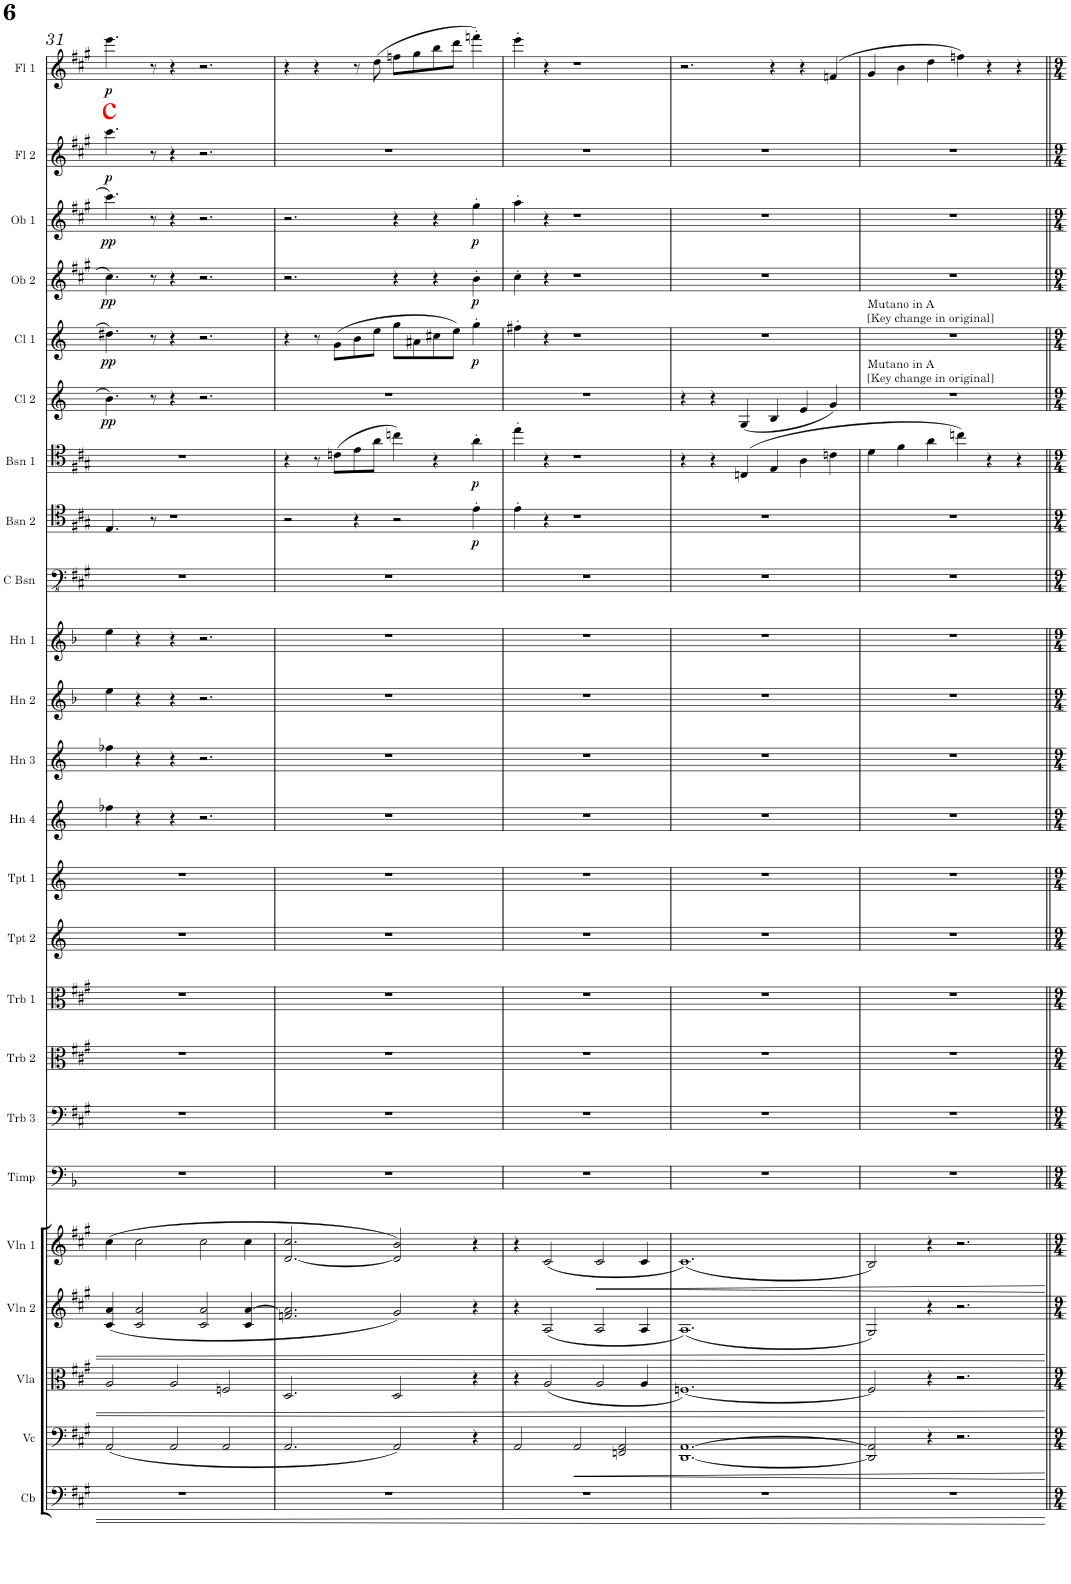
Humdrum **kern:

**kern	**kern	**kern	**kern	**kern	**kern	**kern	**kern	**kern	**kern	**kern	**kern	**kern	**kern	**kern	**kern	**kern	**dynam	**kern	**dynam	**kern	**dynam	**kern	**dynam	**kern	**dynam	**kern	**dynam	**kern	**dynam	**kern	**text	**dynam
*part24	*part23	*part22	*part21	*part20	*part19	*part18	*part17	*part16	*part15	*part14	*part13	*part12	*part11	*part10	*part9	*part8	*part8	*part7	*part7	*part6	*part6	*part5	*part5	*part4	*part4	*part3	*part3	*part2	*part2	*part1	*part1	*part1
*staff24	*staff23	*staff22	*staff21	*staff20	*staff19	*staff18	*staff17	*staff16	*staff15	*staff14	*staff13	*staff12	*staff11	*staff10	*staff9	*staff8	*staff8	*staff7	*staff7	*staff6	*staff6	*staff5	*staff5	*staff4	*staff4	*staff3	*staff3	*staff2	*staff2	*staff1	*staff1	*staff1
*I"Contrabass	*I"Violoncello	*I"Viola	*I"Violin 2	*I"Violin 1	*I"Timpani	*I"Trombone 3	*I"Trombone 2	*I"Trombone 1	*I"F Trumpet 2	*I"F Trumpet 1	*I"F Horn 4	*I"F Horn 3	*I"C Horn 2	*I"C Horn 1	*I"Contrabassoon	*I"Bassoon 2	*	*I"Bassoon 1	*	*I"Bb Clarinet 2	*	*I"Bb Clarinet 1	*	*I"Oboe 2	*	*I"Oboe 1	*	*I"Flute 2	*	*I"Flute 1	*	*
*I'Cb	*I'Vc	*I'Vla	*I'Vln 2	*I'Vln 1	*I'Timp	*I'Trb 3	*I'Trb 2	*I'Trb 1	*I'Tpt 2	*I'Tpt 1	*I'Hn 4	*I'Hn 3	*I'Hn 2	*I'Hn 1	*I'C Bsn	*I'Bsn 2	*	*I'Bsn 1	*	*I'Cl 2	*	*I'Cl 1	*	*I'Ob 2	*	*I'Ob 1	*	*I'Fl 2	*	*I'Fl 1	*	*
!!LO:PB:g=z
*clefF4	*clefF4	*clefC3	*clefG2	*clefG2	*clefF4	*clefF4	*clefC3	*clefC3	*clefG2	*clefG2	*clefG2	*clefG2	*clefG2	*clefG2	*clefFv4	*clefC4	*	*clefC4	*	*clefG2	*	*clefG2	*	*clefG2	*	*clefG2	*	*clefG2	*	*clefG2	*	*
*Trd7c12	*	*	*	*	*	*	*	*	*Trd-3c-5	*Trd-3c-5	*Trd4c7	*Trd4c7	*Trd7c12	*Trd7c12	*	*	*	*	*	*Trd1c2	*	*Trd1c2	*	*	*	*	*	*	*	*	*	*
*k[f#c#g#]	*k[f#c#g#]	*k[f#c#g#]	*k[f#c#g#]	*k[f#c#g#]	*k[b-]	*k[f#c#g#]	*k[f#c#g#]	*k[f#c#g#]	*k[]	*k[]	*k[]	*k[]	*k[b-]	*k[b-]	*k[f#c#g#]	*k[f#c#g#]	*	*k[f#c#g#]	*	*k[]	*	*k[]	*	*k[f#c#g#]	*	*k[f#c#g#]	*	*k[f#c#g#]	*	*k[f#c#g#]	*	*
*M6/4	*M6/4	*M6/4	*M6/4	*M6/4	*M6/4	*M6/4	*M6/4	*M6/4	*M6/4	*M6/4	*M6/4	*M6/4	*M6/4	*M6/4	*M6/4	*M6/4	*	*M6/4	*	*M6/4	*	*M6/4	*	*M6/4	*	*M6/4	*	*M6/4	*	*M6/4	*	*
=31	=31	=31	=31	=31	=31	=31	=31	=31	=31	=31	=31	=31	=31	=31	=31	=31	=31	=31	=31	=31	=31	=31	=31	=31	=31	=31	=31	=31	=31	=31	=31	=31
!	!	!	!	!	!	!	!	!	!	!	!	!	!	!	!	!	!	!	!	!	!LO:DY:b	!	!LO:DY:b	!	!LO:DY:b	!	!LO:DY:b	!	!LO:DY:b	!	!LO:LY:b:color=#FF0000	!LO:DY:b
1.r	(2AA/	2A/	(4c#/ 4a/	(4cc#\	1.r	1.r	1.r	1.r	1.r	1.r	4ff-X\	4ff-X\	4ee\	4ee\	1.r	4.E/	.	1.r	.	4.b\	pp	4.dd#X\	pp	4.cc#\	pp	4.ccc#\	pp	4.ccc#\	p	4.eee\	c	p
.	.	.	2c#/ 2a/	2cc#\	.	.	.	.	.	.	4r	4r	4r	4r	.	.	.	.	.	.	.	.	.	.	.	.	.	.	.	.	.	.
.	.	.	.	.	.	.	.	.	.	.	.	.	.	.	.	8r	.	.	.	8r	.	8r	.	8r	.	8r	.	8r	.	8r	.	.
.	2AA/	2A/	.	.	.	.	.	.	.	.	4r	4r	4r	4r	.	1r	.	.	.	4r	.	4r	.	4r	.	4r	.	4r	.	4r	.	.
.	.	.	2c#/ 2a/	2cc#\	.	.	.	.	.	.	2.r	2.r	2.r	2.r	.	.	.	.	.	2.r	.	2.r	.	2.r	.	2.r	.	2.r	.	2.r	.	.
.	2AA/	2Fn/	.	.	.	.	.	.	.	.	.	.	.	.	.	.	.	.	.	.	.	.	.	.	.	.	.	.	.	.	.	.
.	.	.	4c#/ [4a/	4cc#\	.	.	.	.	.	.	.	.	.	.	.	.	.	.	.	.	.	.	.	.	.	.	.	.	.	.	.	.
=32	=32	=32	=32	=32	=32	=32	=32	=32	=32	=32	=32	=32	=32	=32	=32	=32	=32	=32	=32	=32	=32	=32	=32	=32	=32	=32	=32	=32	=32	=32	=32	=32
1.r	2.AA/	2.D/	2.fn/ 2.a/]	[2.d/ 2.cc#/	1.r	1.r	1.r	1.r	1.r	1.r	1.r	1.r	1.r	1.r	1.r	2r	.	4r	.	1.r	.	4r	.	2.r	.	2.r	.	1.r	.	4r	.	.
.	.	.	.	.	.	.	.	.	.	.	.	.	.	.	.	.	.	8r	.	.	.	8r	.	.	.	.	.	.	.	4r	.	.
.	.	.	.	.	.	.	.	.	.	.	.	.	.	.	.	.	.	(8cn\L	.	.	.	(8g\L	.	.	.	.	.	.	.	.	.	.
.	.	.	.	.	.	.	.	.	.	.	.	.	.	.	.	4r	.	8e\	.	.	.	8b\	.	.	.	.	.	.	.	8r	.	.
.	.	.	.	.	.	.	.	.	.	.	.	.	.	.	.	.	.	8a\J	.	.	.	8ee\J	.	.	.	.	.	.	.	(8dd\	.	.
.	2AA/)	2D/	2g#/)	2d/] 2b/)	.	.	.	.	.	.	.	.	.	.	.	2r	.	4ccn\)	.	.	.	8gg\L	.	4r	.	4r	.	.	.	8ffn\L	.	.
.	.	.	.	.	.	.	.	.	.	.	.	.	.	.	.	.	.	.	.	.	.	8a#X\	.	.	.	.	.	.	.	8gg#\	.	.
.	.	.	.	.	.	.	.	.	.	.	.	.	.	.	.	.	.	4r	.	.	.	8cc#X\	.	4r	.	4r	.	.	.	8bb\	.	.
.	.	.	.	.	.	.	.	.	.	.	.	.	.	.	.	.	.	.	.	.	.	8ee\J)	.	.	.	.	.	.	.	8ddd\J	.	.
!	!	!	!	!	!	!	!	!	!	!	!	!	!	!	!	!	!LO:DY:b	!	!LO:DY:b	!	!	!	!LO:DY:b	!	!LO:DY:b	!	!LO:DY:b	!	!	!	!	!
.	4r	4r	4r	4r	.	.	.	.	.	.	.	.	.	.	.	4e'\	p	4a'\	p	.	.	4gg'\	p	4b'\	p	4gg#'\	p	.	.	4fffn'\)	.	.
=33	=33	=33	=33	=33	=33	=33	=33	=33	=33	=33	=33	=33	=33	=33	=33	=33	=33	=33	=33	=33	=33	=33	=33	=33	=33	=33	=33	=33	=33	=33	=33	=33
1.r	2AA/	4r	4r	4r	1.r	1.r	1.r	1.r	1.r	1.r	1.r	1.r	1.r	1.r	1.r	4e'\	.	4ee'\	.	1.r	.	4ff#X'\	.	4cc#'\	.	4aa'\	.	1.r	.	4eee'\	.	.
.	.	(2A/	(2A/	(2c#/	.	.	.	.	.	.	.	.	.	.	.	4r	.	4r	.	.	.	4r	.	4r	.	4r	.	.	.	4r	.	.
.	2AA/	.	.	.	.	.	.	.	.	.	.	.	.	.	.	1r	.	1r	.	.	.	1r	.	1r	.	1r	.	.	.	1r	.	.
.	.	2A/	2A/	2c#/	.	.	.	.	.	.	.	.	.	.	.	.	.	.	.	.	.	.	.	.	.	.	.	.	.	.	.	.
.	2FFn/ 2AA/	.	.	.	.	.	.	.	.	.	.	.	.	.	.	.	.	.	.	.	.	.	.	.	.	.	.	.	.	.	.	.
.	.	4A/	4A/	4c#/	.	.	.	.	.	.	.	.	.	.	.	.	.	.	.	.	.	.	.	.	.	.	.	.	.	.	.	.
=34	=34	=34	=34	=34	=34	=34	=34	=34	=34	=34	=34	=34	=34	=34	=34	=34	=34	=34	=34	=34	=34	=34	=34	=34	=34	=34	=34	=34	=34	=34	=34	=34
1.r	[1.DD [1.AA	[1.Fn)	(1.A)	(1.c#)	1.r	1.r	1.r	1.r	1.r	1.r	1.r	1.r	1.r	1.r	1.r	1.r	.	4r	.	4r	.	1.r	.	1.r	.	1.r	.	1.r	.	2.r	.	.
.	.	.	.	.	.	.	.	.	.	.	.	.	.	.	.	.	.	4r	.	4r	.	.	.	.	.	.	.	.	.	.	.	.
.	.	.	.	.	.	.	.	.	.	.	.	.	.	.	.	.	.	(4Cn/	.	(4G/	.	.	.	.	.	.	.	.	.	.	.	.
.	.	.	.	.	.	.	.	.	.	.	.	.	.	.	.	.	.	4E/	.	4B/	.	.	.	.	.	.	.	.	.	4r	.	.
.	.	.	.	.	.	.	.	.	.	.	.	.	.	.	.	.	.	4A\	.	4e/	.	.	.	.	.	.	.	.	.	4r	.	.
.	.	.	.	.	.	.	.	.	.	.	.	.	.	.	.	.	.	4cn\	.	4g/)	.	.	.	.	.	.	.	.	.	(4fn/	.	.
=35	=35	=35	=35	=35	=35	=35	=35	=35	=35	=35	=35	=35	=35	=35	=35	=35	=35	=35	=35	=35	=35	=35	=35	=35	=35	=35	=35	=35	=35	=35	=35	=35
!	!	!	!	!	!	!	!	!	!	!	!	!	!	!	!	!	!	!	!	!	!	!LO:TX:a:t=Mutano in A	!	!	!	!	!	!	!	!	!	!
!	!	!	!	!	!	!	!	!	!	!	!	!	!	!	!	!	!	!	!	!	!	!LO:TX:a:t=[Key change in original]	!	!	!	!	!	!	!	!	!	!
!	!	!	!	!	!	!	!	!	!	!	!	!	!	!	!	!	!	!	!	!LO:TX:a:t=Mutano in A	!	!	!	!	!	!	!	!	!	!	!	!
!	!	!	!	!	!	!	!	!	!	!	!	!	!	!	!	!	!	!	!	!LO:TX:a:t=[Key change in original]	!	!	!	!	!	!	!	!	!	!	!	!
1.r	2DD/] 2AA/]	2F/]	2G#/)	2B/)	1.r	1.r	1.r	1.r	1.r	1.r	1.r	1.r	1.r	1.r	1.r	1.r	.	4d\	.	1.r	.	1.r	.	1.r	.	1.r	.	1.r	.	4g#/	.	.
.	.	.	.	.	.	.	.	.	.	.	.	.	.	.	.	.	.	4f#\	.	.	.	.	.	.	.	.	.	.	.	4b\	.	.
.	4r	4r	4r	4r	.	.	.	.	.	.	.	.	.	.	.	.	.	4a\	.	.	.	.	.	.	.	.	.	.	.	4dd\	.	.
.	2.r	2.r	2.r	2.r	.	.	.	.	.	.	.	.	.	.	.	.	.	4ccn\)	.	.	.	.	.	.	.	.	.	.	.	4ffn\)	.	.
.	.	.	.	.	.	.	.	.	.	.	.	.	.	.	.	.	.	4r	.	.	.	.	.	.	.	.	.	.	.	4r	.	.
.	.	.	.	.	.	.	.	.	.	.	.	.	.	.	.	.	.	4r	.	.	.	.	.	.	.	.	.	.	.	4r	.	.
=||	=||	=||	=||	=||	=||	=||	=||	=||	=||	=||	=||	=||	=||	=||	=||	=||	=||	=||	=||	=||	=||	=||	=||	=||	=||	=||	=||	=||	=||	=||	=||	=||
*-	*-	*-	*-	*-	*-	*-	*-	*-	*-	*-	*-	*-	*-	*-	*-	*-	*-	*-	*-	*-	*-	*-	*-	*-	*-	*-	*-	*-	*-	*-	*-	*-
